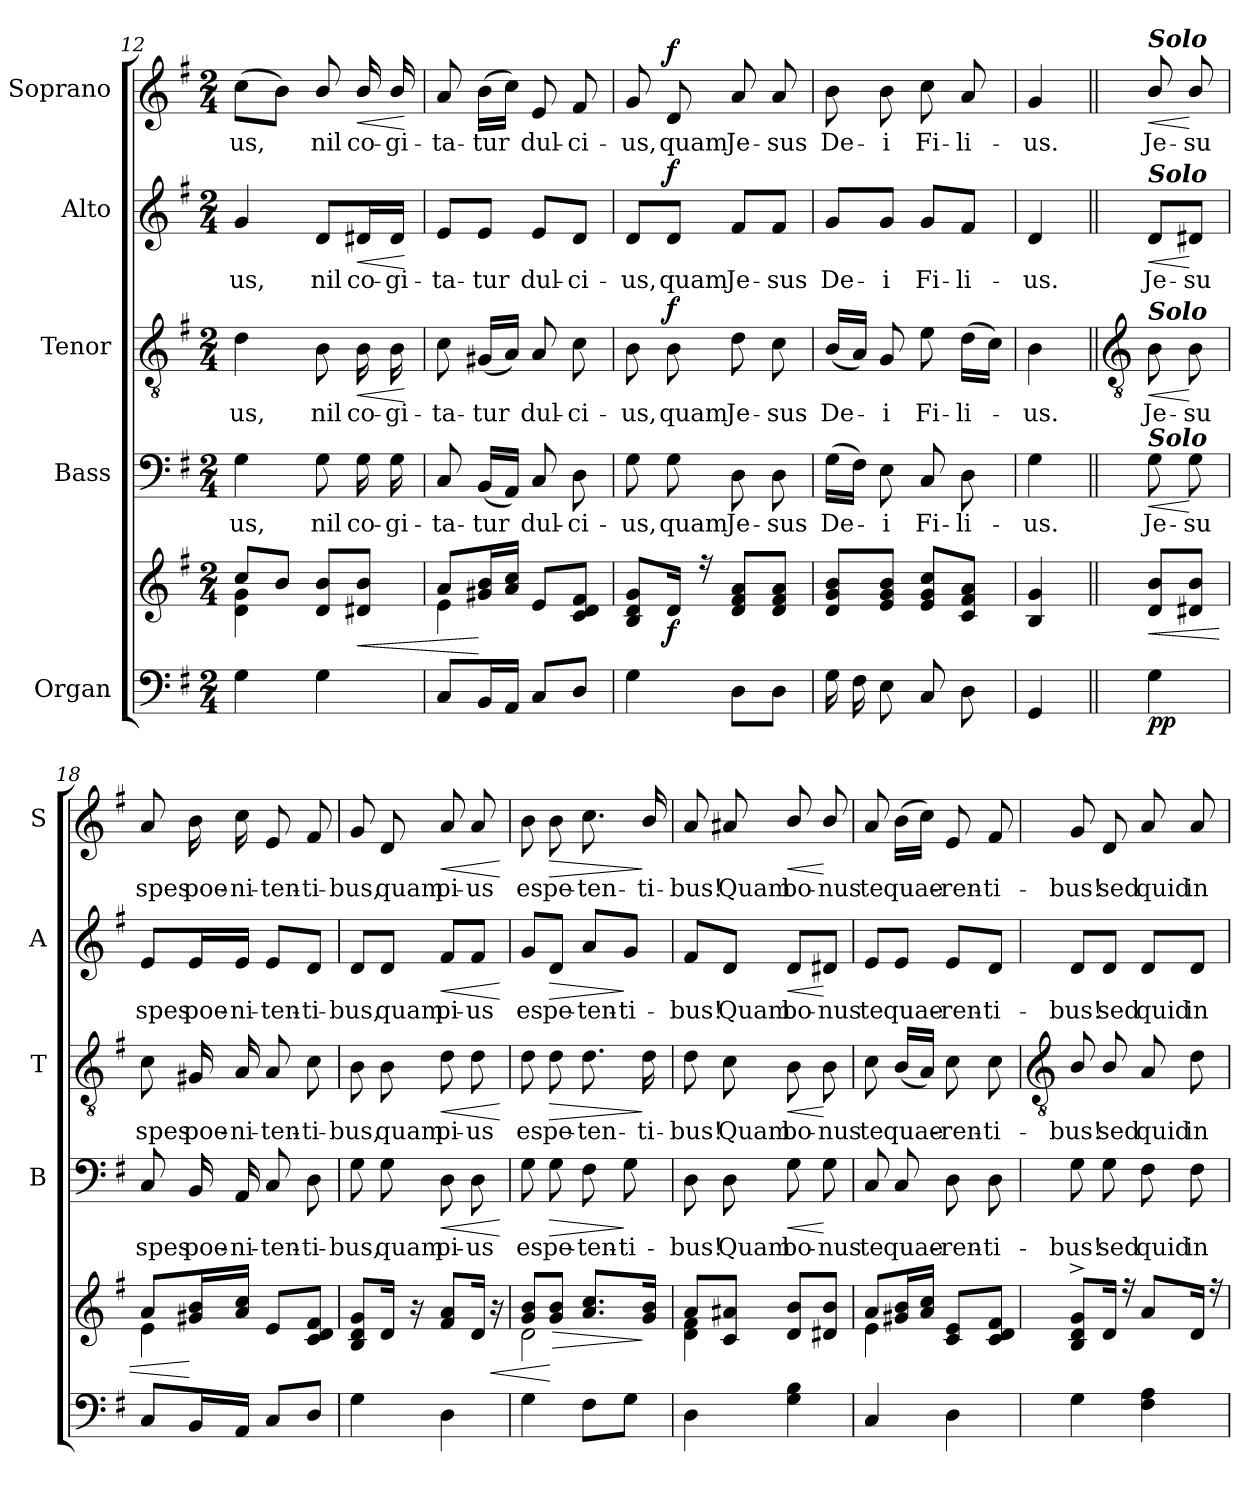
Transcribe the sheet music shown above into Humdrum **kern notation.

**kern	**kern	**dynam	**kern	**text	**dynam	**kern	**text	**dynam	**kern	**text	**dynam	**kern	**text	**dynam
*part5	*part5	*part5	*part4	*part4	*part4	*part3	*part3	*part3	*part2	*part2	*part2	*part1	*part1	*part1
*staff6	*staff5	*staff5/6	*staff4	*staff4	*staff4	*staff3	*staff3	*staff3	*staff2	*staff2	*staff2	*staff1	*staff1	*staff1
*I"Organ	*	*	*I"Bass	*	*	*I"Tenor	*	*	*I"Alto	*	*	*I"Soprano	*	*
*	*	*	*I'B	*	*	*I'T	*	*	*I'A	*	*	*I'S	*	*
*clefF4	*clefG2	*	*clefF4	*	*	*clefGv2	*	*	*clefG2	*	*	*clefG2	*	*
*k[f#]	*k[f#]	*	*k[f#]	*	*	*k[f#]	*	*	*k[f#]	*	*	*k[f#]	*	*
*G:	*G:	*	*G:	*	*	*G:	*	*	*G:	*	*	*G:	*	*
*M2/4	*M2/4	*	*M2/4	*	*	*M2/4	*	*	*M2/4	*	*	*M2/4	*	*
=12	=12	=12	=12	=12	=12	=12	=12	=12	=12	=12	=12	=12	=12	=12
*	*^	*	*	*	*	*	*	*	*	*	*	*	*	*
!	!	!	!	!	!LO:LY:b	!	!	!LO:LY:b	!	!	!LO:LY:b	!	!	!LO:LY:b	!
4G	8cc/L	4d\ 4g\	.	4G	-us,	.	4d	-us,	.	4g	-us,	.	(>8ccL	-us,	.
.	8b/J	.	.	.	.	.	.	.	.	.	.	.	8bJ)	.	.
!	!	!	!	!	!LO:LY:b	!	!	!LO:LY:b	!	!	!LO:LY:b	!	!	!LO:LY:b	!
4G	8d 8bL	4ryy	.	8G	nil	.	8B	nil	.	8d/L	nil	.	8b/	nil	.
!	!	!	!LO:HP:b	!	!LO:LY:b	!	!	!LO:LY:b	!LO:HP:b	!	!LO:LY:b	!LO:HP:b	!	!LO:LY:b	!LO:HP:b
.	8d#X 8bJ	.	<	16G	co-	.	16B	co-	<	16d#X/L	co-	<	16b/	co-	<
!	!	!	!	!	!LO:LY:b	!	!	!LO:LY:b	!	!	!LO:LY:b	!	!	!LO:LY:b	!
.	.	.	.	16G	-gi-	.	16B	-gi-	.	16d#/JJ	-gi-	.	16b/	-gi-	.
*	*v	*v	*	*	*	*	*	*	*	*	*	*	*	*	*
.	.	.	.	.	.	.	.	[	.	.	[	.	.	[
=13	=13	=13	=13	=13	=13	=13	=13	=13	=13	=13	=13	=13	=13	=13
*	*^	*	*	*	*	*	*	*	*	*	*	*	*	*
!	!	!	!	!	!LO:LY:b	!	!	!LO:LY:b	!	!	!LO:LY:b	!	!	!LO:LY:b	!
8CL	8aL	4e\	.	8C	-ta-	.	8c	-ta-	.	8e/L	-ta-	.	8a	-ta-	.
!	!	!	!	!	!LO:LY:b	!	!	!LO:LY:b	!	!	!LO:LY:b	!	!	!LO:LY:b	!
16BBL	16g#X 16bL	.	[	(<16BBLL	-tur	.	(<16G#XLL	-tur	.	8e/J	-tur	.	(>16bLL	-tur	.
16AAJJ	16a 16ccJJ	.	.	16AAJJ)	.	.	16AJJ)	.	.	.	.	.	16ccJJ)	.	.
!	!	!	!	!	!LO:LY:b	!	!	!LO:LY:b	!	!	!LO:LY:b	!	!	!LO:LY:b	!
8CL	8eL	4ryy	.	8C	dul-	.	8A	dul-	.	8e/L	dul-	.	8e	dul-	.
!	!	!	!	!	!LO:LY:b	!	!	!LO:LY:b	!	!	!LO:LY:b	!	!	!LO:LY:b	!
8DJ	8c 8d 8f#J	.	.	8D	-ci-	.	8c	-ci-	.	8d/J	-ci-	.	8f#	-ci-	.
=14	=14	=14	=14	=14	=14	=14	=14	=14	=14	=14	=14	=14	=14	=14	=14
!	!	!LO:N:vis=1	!	!	!LO:LY:b	!	!	!LO:LY:b	!	!	!LO:LY:b	!	!	!LO:LY:b	!
4G	8B 8d 8gL	2ryy	.	8G	-us,	.	8B	-us,	.	8d/L	-us,	.	8g	-us,	.
!	!	!	!LO:DY:b	!	!LO:LY:b	!	!	!LO:LY:b	!LO:DY:b	!	!LO:LY:b	!LO:DY:b	!	!LO:LY:b	!LO:DY:b
.	16dJ	.	f	8G	quam	.	8B	quam	f	8d/J	quam	f	8d	quam	f
.	16r	.	.	.	.	.	.	.	.	.	.	.	.	.	.
!	!	!	!	!	!LO:LY:b	!	!	!LO:LY:b	!	!	!LO:LY:b	!	!	!LO:LY:b	!
8DL	8d 8f# 8aL	.	.	8D	Je-	.	8d	Je-	.	8f#/L	Je-	.	8a	Je-	.
!	!	!	!	!	!LO:LY:b	!	!	!LO:LY:b	!	!	!LO:LY:b	!	!	!LO:LY:b	!
8DJ	8d 8f# 8aJ	.	.	8D	-sus	.	8c	-sus	.	8f#/J	-sus	.	8a	-sus	.
=15	=15	=15	=15	=15	=15	=15	=15	=15	=15	=15	=15	=15	=15	=15	=15
!	!	!LO:N:vis=1	!	!	!LO:LY:b	!	!	!LO:LY:b	!	!	!LO:LY:b	!	!	!LO:LY:b	!
16GLL	8d 8g 8bL	2ryy	.	(>16GLL	De-	.	(<16BLL	De-	.	8g/L	De-	.	8b	De-	.
16F#	.	.	.	16F#JJ)	.	.	16AJJ)	.	.	.	.	.	.	.	.
!	!	!	!	!	!LO:LY:b	!	!	!LO:LY:b	!	!	!LO:LY:b	!	!	!LO:LY:b	!
8EJ	8e 8g 8bJ	.	.	8E	i	.	8G	i	.	8g/J	-i	.	8b	-i	.
!	!	!	!	!	!LO:LY:b	!	!	!LO:LY:b	!	!	!LO:LY:b	!	!	!LO:LY:b	!
8CL	8e 8g 8ccL	.	.	8C	Fi-	.	8e	Fi-	.	8g/L	Fi-	.	8cc	Fi-	.
!	!	!	!	!	!LO:LY:b	!	!	!LO:LY:b	!	!	!LO:LY:b	!	!	!LO:LY:b	!
8DJ	8c 8f# 8aJ	.	.	8D	-li-	.	(>16dLL	-li-	.	8f#/J	-li-	.	8a	-li-	.
.	.	.	.	.	.	.	16cJJ)	.	.	.	.	.	.	.	.
=16	=16	=16	=16	=16	=16	=16	=16	=16	=16	=16	=16	=16	=16	=16	=16
!	!	!	!	!	!LO:LY:b	!	!	!LO:LY:b	!	!	!LO:LY:b	!	!	!LO:LY:b	!
4GG	4B 4g	4ryy	.	4G	-us.	.	4B	us.	.	4d	-us.	.	4g	-us.	.
!!LO:LB:g=z
=17||	=17||	=17||	=17||	=17||	=17||	=17||	=17||	=17||	=17||	=17||	=17||	=17||	=17||	=17||	=17||
*	*	*	*	*	*	*	*clefGv2	*	*	*	*	*	*	*	*
!	!	!	!	!	!	!	!	!	!	!	!	!	!LO:TX:a:Bi:t=Solo	!	!
!	!	!	!	!	!	!	!	!	!	!LO:TX:a:Bi:t=Solo	!	!	!	!	!
!	!	!	!	!	!	!	!LO:TX:a:Bi:t=Solo	!	!	!	!	!	!	!	!
!	!	!	!	!LO:TX:a:Bi:t=Solo	!	!	!	!	!	!	!	!	!	!	!
!	!	!	!LO:HP:b	!	!LO:LY:b	!LO:HP:b	!	!LO:LY:b	!LO:HP:b	!	!LO:LY:b	!LO:HP:b	!	!LO:LY:b	!LO:HP:b
!	!	!	!LO:DY:n=1:b=2	!	!	!	!	!	!	!	!	!	!	!	!
!	!	!	!LO:DY:n=2:b	!	!	!	!	!	!	!	!	!	!	!	!
4G	8d 8bL	4ryy	< p p	8G	Je-	<	8B	Je-	<	8d/L	Je-	<	8b/	Je-	<
!	!	!	!	!	!LO:LY:b	!	!	!LO:LY:b	!	!	!LO:LY:b	!	!	!LO:LY:b	!
.	8d#X 8bJ	.	.	8G	-su	[	8B	-su	[	8d#X/J	-su	[	8b/	-su	[
=18	=18	=18	=18	=18	=18	=18	=18	=18	=18	=18	=18	=18	=18	=18	=18
!	!	!	!	!	!LO:LY:b	!	!	!LO:LY:b	!	!	!LO:LY:b	!	!	!LO:LY:b	!
8CL	8aL	4e\	.	8C	spes	.	8c	spes	.	8e/L	spes	.	8a	spes	.
!	!	!	!	!	!LO:LY:b	!	!	!LO:LY:b	!	!	!LO:LY:b	!	!	!LO:LY:b	!
16BBL	16g#X 16bL	.	[	16BB	poe-	.	16G#X	poe-	.	16e/L	poe-	.	16b	poe-	.
!	!	!	!	!	!LO:LY:b	!	!	!LO:LY:b	!	!	!LO:LY:b	!	!	!LO:LY:b	!
16AAJJ	16a 16ccJJ	.	.	16AA	-ni-	.	16A	-ni-	.	16e/JJ	-ni-	.	16cc	-ni-	.
!	!	!	!	!	!LO:LY:b	!	!	!LO:LY:b	!	!	!LO:LY:b	!	!	!LO:LY:b	!
8CL	8eL	4ryy	.	8C	-ten-	.	8A	-ten-	.	8e/L	-ten-	.	8e	-ten-	.
!	!	!	!	!	!LO:LY:b	!	!	!LO:LY:b	!	!	!LO:LY:b	!	!	!LO:LY:b	!
8DJ	8c 8d 8f#J	.	.	8D	-ti-	.	8c	-ti-	.	8d/J	-ti-	.	8f#	-ti-	.
=19	=19	=19	=19	=19	=19	=19	=19	=19	=19	=19	=19	=19	=19	=19	=19
!	!	!	!	!	!LO:LY:b	!	!	!LO:LY:b	!	!	!LO:LY:b	!	!	!LO:LY:b	!
4G	8B 8d 8gL	2ryy	.	8G	-bus,	.	8B	-bus,	.	8d/L	-bus,	.	8g	-bus,	.
!	!	!	!	!	!LO:LY:b	!	!	!LO:LY:b	!	!	!LO:LY:b	!	!	!LO:LY:b	!
.	16dJ	.	.	8G	quam	.	8B	quam	.	8d/J	quam	.	8d	quam	.
.	16r	.	.	.	.	.	.	.	.	.	.	.	.	.	.
!	!	!	!	!	!LO:LY:b	!LO:HP:b	!	!LO:LY:b	!LO:HP:b	!	!LO:LY:b	!LO:HP:b	!	!LO:LY:b	!LO:HP:b
4D	8f# 8aL	.	.	8D	pi-	<	8d	pi-	<	8f#/L	pi-	<	8a	pi-	<
!	!	!	!	!	!LO:LY:b	!	!	!LO:LY:b	!	!	!LO:LY:b	!	!	!LO:LY:b	!
.	16dJ	.	.	8D	-us	.	8d	-us	.	8f#/J	-us	.	8a	-us	.
!	!	!	!LO:HP:b	!	!	!	!	!	!	!	!	!	!	!	!
.	16r	.	<	.	.	.	.	.	.	.	.	.	.	.	.
*	*v	*v	*	*	*	*	*	*	*	*	*	*	*	*	*
.	.	.	.	.	[	.	.	[	.	.	[	.	.	[
=20	=20	=20	=20	=20	=20	=20	=20	=20	=20	=20	=20	=20	=20	=20
*	*^	*	*	*	*	*	*	*	*	*	*	*	*	*
!	!	!	!	!	!LO:LY:b	!	!	!LO:LY:b	!	!	!LO:LY:b	!	!	!LO:LY:b	!
4G	8g 8bL	2d\	.	8G	es	.	8d	es	.	8g/L	es	.	8b	es	.
!	!	!	!LO:HP:n=1:b	!	!LO:LY:b	!LO:HP:b	!	!LO:LY:b	!LO:HP:b	!	!LO:LY:b	!LO:HP:b	!	!LO:LY:b	!LO:HP:b
.	8g 8bJ	.	[ >	8G	pe-	>	8d	pe-	>	8d/J	pe-	>	8b	pe-	>
!	!	!	!	!	!LO:LY:b	!	!	!LO:LY:b	!	!	!LO:LY:b	!	!	!LO:LY:b	!
8F#L	8.a 8.ccL	.	.	8F#	-ten-	.	8.d	-ten-	.	8a/L	-ten-	.	8.cc	-ten-	.
!	!	!	!	!	!LO:LY:b	!	!	!	!	!	!LO:LY:b	!	!	!	!
8GJ	.	.	.	8G	-ti-	]	.	.	.	8g/J	-ti-	]	.	.	.
!	!	!	!	!	!	!	!	!LO:LY:b	!	!	!	!	!	!LO:LY:b	!
.	16g 16bJ	.	]	.	.	.	16d	-ti-	]	.	.	.	16b/	-ti-	]
=21	=21	=21	=21	=21	=21	=21	=21	=21	=21	=21	=21	=21	=21	=21	=21
!	!	!	!	!	!LO:LY:b	!	!	!LO:LY:b	!	!	!LO:LY:b	!	!	!LO:LY:b	!
4D	8aL	4d\ 4f#\	.	8D	-bus!	.	8d	-bus!	.	8f#/L	-bus!	.	8a	-bus!	.
!	!	!	!	!	!LO:LY:b	!	!	!LO:LY:b	!	!	!LO:LY:b	!	!	!LO:LY:b	!
.	8c 8a#XJ	.	.	8D	Quam	.	8c	Quam	.	8d/J	Quam	.	8a#X	Quam	.
!	!	!	!	!	!LO:LY:b	!LO:HP:b	!	!LO:LY:b	!LO:HP:b	!	!LO:LY:b	!LO:HP:b	!	!LO:LY:b	!LO:HP:b
4G 4B	8d/ 8b/L	4ryy	.	8G	bo-	<	8B	bo-	<	8d/L	bo-	<	8b/	bo-	<
!	!	!	!	!	!LO:LY:b	!	!	!LO:LY:b	!	!	!LO:LY:b	!	!	!LO:LY:b	!
.	8d#X/ 8b/J	.	.	8G	-nus	[	8B	-nus	[	8d#X/J	-nus	[	8b/	-nus	[
=22	=22	=22	=22	=22	=22	=22	=22	=22	=22	=22	=22	=22	=22	=22	=22
!	!	!	!	!	!LO:LY:b	!	!	!LO:LY:b	!	!	!LO:LY:b	!	!	!LO:LY:b	!
4C	8aL	4e\	.	8C	te	.	8c	te	.	8e/L	te	.	8a	te	.
!	!	!	!	!	!LO:LY:b	!	!	!LO:LY:b	!	!	!LO:LY:b	!	!	!LO:LY:b	!
.	16g#X 16bL	.	.	8C	quae-	.	(<16B/LL	quae-	.	8e/J	quae-	.	(>16bLL	quae-	.
.	16a 16ccJJ	.	.	.	.	.	16AJJ)	.	.	.	.	.	16ccJJ)	.	.
!	!	!	!	!	!LO:LY:b	!	!	!LO:LY:b	!	!	!LO:LY:b	!	!	!LO:LY:b	!
4D	8c 8eL	4ryy	.	8D	-ren-	.	8c	ren-	.	8e/L	-ren-	.	8e	ren-	.
!	!	!	!	!	!LO:LY:b	!	!	!LO:LY:b	!	!	!LO:LY:b	!	!	!LO:LY:b	!
.	8c 8d 8f#J	.	.	8D	-ti-	.	8c	-ti-	.	8d/J	-ti-	.	8f#	-ti-	.
!!LO:LB:g=z
=23	=23	=23	=23	=23	=23	=23	=23	=23	=23	=23	=23	=23	=23	=23	=23
*	*	*	*	*	*	*	*clefGv2	*	*	*	*	*	*	*	*
!	!	!LO:N:vis=1	!	!	!LO:LY:b	!	!	!LO:LY:b	!	!	!LO:LY:b	!	!	!LO:LY:b	!
4G	8B^ 8d^ 8g^L	2ryy	.	8G	-bus!	.	8B/	-bus!	.	8d/L	-bus!	.	8g	-bus!	.
!	!	!	!	!	!LO:LY:b	!	!	!LO:LY:b	!	!	!LO:LY:b	!	!	!LO:LY:b	!
.	16dJ	.	.	8G	sed	.	8B/	sed	.	8d/J	sed	.	8d	sed	.
.	16r	.	.	.	.	.	.	.	.	.	.	.	.	.	.
!	!	!	!	!	!LO:LY:b	!	!	!LO:LY:b	!	!	!LO:LY:b	!	!	!LO:LY:b	!
4F# 4A	8aL	.	.	8F#	quid	.	8A	quid	.	8d/L	quid	.	8a	quid	.
!	!	!	!	!	!LO:LY:b	!	!	!LO:LY:b	!	!	!LO:LY:b	!	!	!LO:LY:b	!
.	16dJ	.	.	8F#	in-	.	8d	in-	.	8d/J	in-	.	8a	in-	.
.	16r	.	.	.	.	.	.	.	.	.	.	.	.	.	.
*	*v	*v	*	*	*	*	*	*	*	*	*	*	*	*	*
=	=	=	=	=	=	=	=	=	=	=	=	=	=	=
*-	*-	*-	*-	*-	*-	*-	*-	*-	*-	*-	*-	*-	*-	*-
